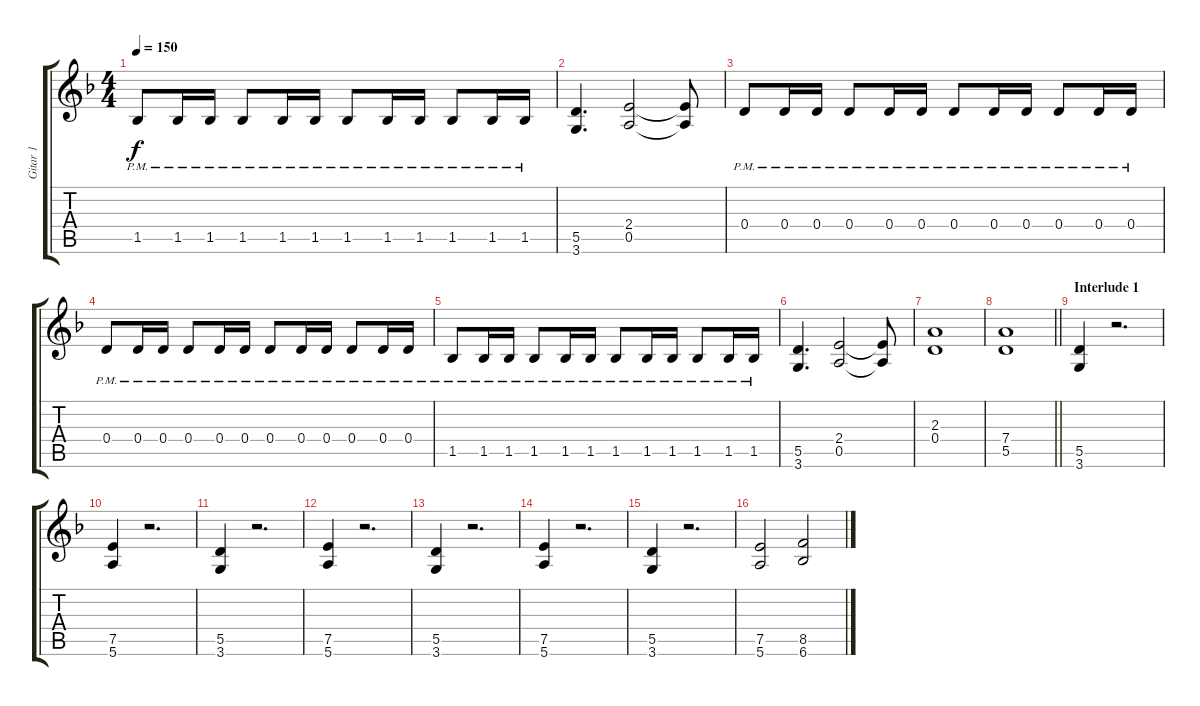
\track ("Gitar 1" "Gitar 1") {instrument overdrivenguitar}
\staff {score tabs}
\tuning (E4 B3 G3 D3 A2 E2) {hide}
\ts (4 4)
\tempo 150
\clef g2
\ks f
1.5{pm}.8{dy f} 1.5{pm}.16 1.5{pm}.16 1.5{pm}.8 1.5{pm}.16 1.5{pm}.16 1.5{pm}.8 1.5{pm}.16 1.5{pm}.16 1.5{pm}.8 1.5{pm}.16 1.5{pm}.16 |
(5.5 3.6).4{d} (2.4 0.5).2 (2.4{t} 0.5{t}).8 |
0.4{pm}.8 0.4{pm}.16 0.4{pm}.16 0.4{pm}.8 0.4{pm}.16 0.4{pm}.16 0.4{pm}.8 0.4{pm}.16 0.4{pm}.16 0.4{pm}.8 0.4{pm}.16 0.4{pm}.16 |
0.4{pm}.8 0.4{pm}.16 0.4{pm}.16 0.4{pm}.8 0.4{pm}.16 0.4{pm}.16 0.4{pm}.8 0.4{pm}.16 0.4{pm}.16 0.4{pm}.8 0.4{pm}.16 0.4{pm}.16 |
1.5{pm}.8 1.5{pm}.16 1.5{pm}.16 1.5{pm}.8 1.5{pm}.16 1.5{pm}.16 1.5{pm}.8 1.5{pm}.16 1.5{pm}.16 1.5{pm}.8 1.5{pm}.16 1.5{pm}.16 |
(5.5 3.6).4{d} (2.4 0.5).2 (2.4{t} 0.5{t}).8 |
(2.3 0.4).1 |
\barLineRight lightlight
(7.4 5.5).1 |
\section ("" "Interlude 1")
(5.5 3.6).4 r.2{d} |
(7.5 5.6).4 r.2{d} |
(5.5 3.6).4 r.2{d} |
(7.5 5.6).4 r.2{d} |
(5.5 3.6).4 r.2{d} |
(7.5 5.6).4 r.2{d} |
(5.5 3.6).4 r.2{d} |
(7.5 5.6).2 (8.5 6.6).2
